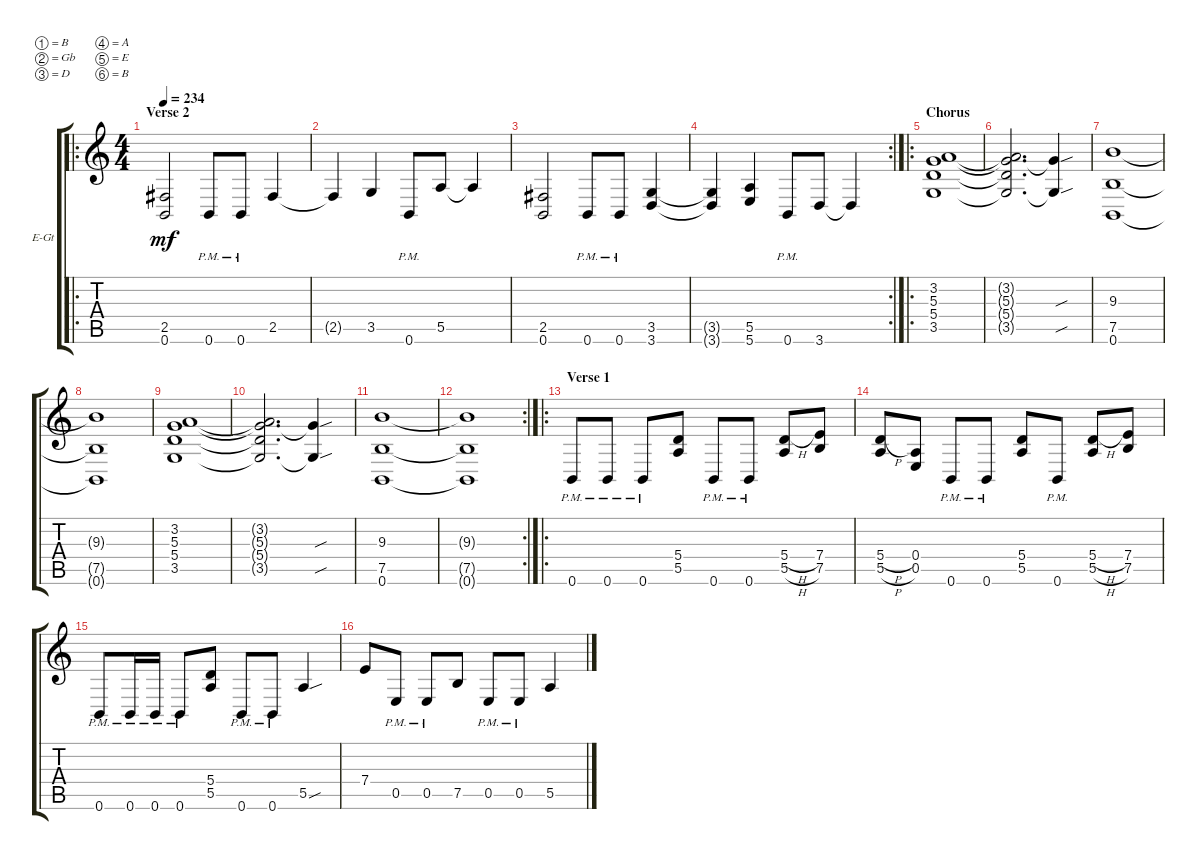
\bracketExtendMode groupsimilarinstruments
\firstSystemTrackNameOrientation horizontal
\otherSystemsTrackNameOrientation horizontal
\track ("Electric Guitar 2" "E-Gt") {instrument distortionguitar}
\staff {score tabs}
\tuning (B3 Gb3 D3 A2 E2 B1)
\ro
\ts (4 4)
\section ("" "Verse 2")
\tempo 234
\clef g2
\ks c
(0.6 2.5).2{dy mf} 0.6{pm}.8 0.6{pm}.8 2.5.4 |
2.5{t}.4 3.5.4 0.6{pm}.8 5.5.8 5.5{t}.4 |
(0.6 2.5).2 0.6{pm}.8 0.6{pm}.8 (3.6 3.5).4 |
\rc 2
(3.6{t} 3.5{t}).4 (5.6 5.5).4 0.6{pm}.8 3.6.8 3.6{t}.4 |
\ro
\section ("" "Chorus")
(3.5 5.4 5.3 3.2).1 |
(3.5{t} 5.4{t} 5.3{t} 3.2{t}).2{d} (3.5{sou t} 5.3{sou t}).4 |
(7.5 9.3 0.6).1 |
(7.5{t} 9.3{t} 0.6{t}).1 |
(3.5 5.4 5.3 3.2).1 |
(3.5{t} 5.4{t} 5.3{t} 3.2{t}).2{d} (3.5{sou t} 5.3{sou t}).4 |
(7.5 9.3 0.6).1 |
\rc 2
(7.5{t} 9.3{t} 0.6{t}).1 |
\ro
\section ("" "Verse 1")
0.6{pm}.8 0.6{pm}.8 0.6{pm}.8 (5.5 5.4).8 0.6{pm}.8 0.6{pm}.8 (5.5{h} 5.4{h}).8 (7.5 7.4).8 |
(5.5{h} 5.4{h}).8 (0.5 0.4).8 0.6{pm}.8 0.6{pm}.8 (5.5 5.4).8 0.6{pm}.8 (5.5{h} 5.4{h}).8 (7.4 7.5).8 |
0.6{pm}.8 0.6{pm}.16 0.6{pm}.16 0.6{pm}.8 (5.5 5.4).8 0.6{pm}.8 0.6{pm}.8 5.5{sou}.4 |
7.4.8 0.5{pm}.8 0.5{pm}.8 7.5.8 0.5{pm}.8 0.5{pm}.8 5.5.4
